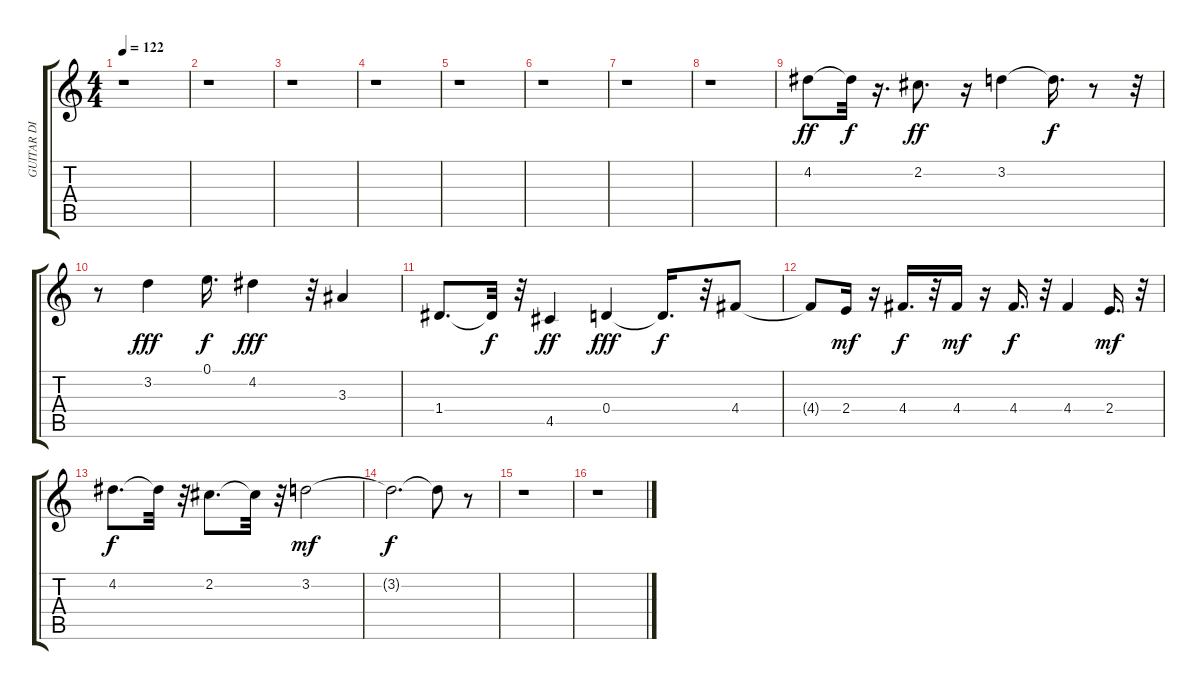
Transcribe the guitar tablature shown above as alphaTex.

\track ("GUITAR DI" "GUITAR DI") {instrument distortionguitar}
\staff {score tabs}
\tuning (E4 B3 G3 D3 A2 E2) {hide}
\ts (4 4)
\tempo 122
\clef g2
\ks c
r.1{dy f} |
r.1 |
r.1 |
r.1 |
r.1 |
r.1 |
r.1 |
r.1 |
4.2.8{dy ff} 4.2{t}.32{dy f} r.16{d} 2.2.8{d dy ff} r.16 3.2.4 3.2{t}.16{d dy f} r.8 r.32 |
r.8 3.2.4{dy fff} 0.1.16{d dy f} 4.2.4{dy fff} r.32 3.3.4 |
1.4.8{d} 1.4{t}.32{dy f} r.32 4.5.4{dy ff} 0.4.4{dy fff} 0.4{t}.16{d dy f} r.32 4.4.8 |
4.4{t}.8 2.4.16{dy mf} r.16 4.4.16{d dy f} r.32 4.4.16{dy mf} r.16 4.4.16{d dy f} r.32 4.4.4 2.4.16{d dy mf} r.32 |
4.2.8{d dy f} 4.2{t}.32 r.32 2.2.8{d} 2.2{t}.32 r.32 3.2.2{dy mf} |
3.2{t}.2{d dy f} 3.2{t}.8 r.8 |
r.1 |
r.1
